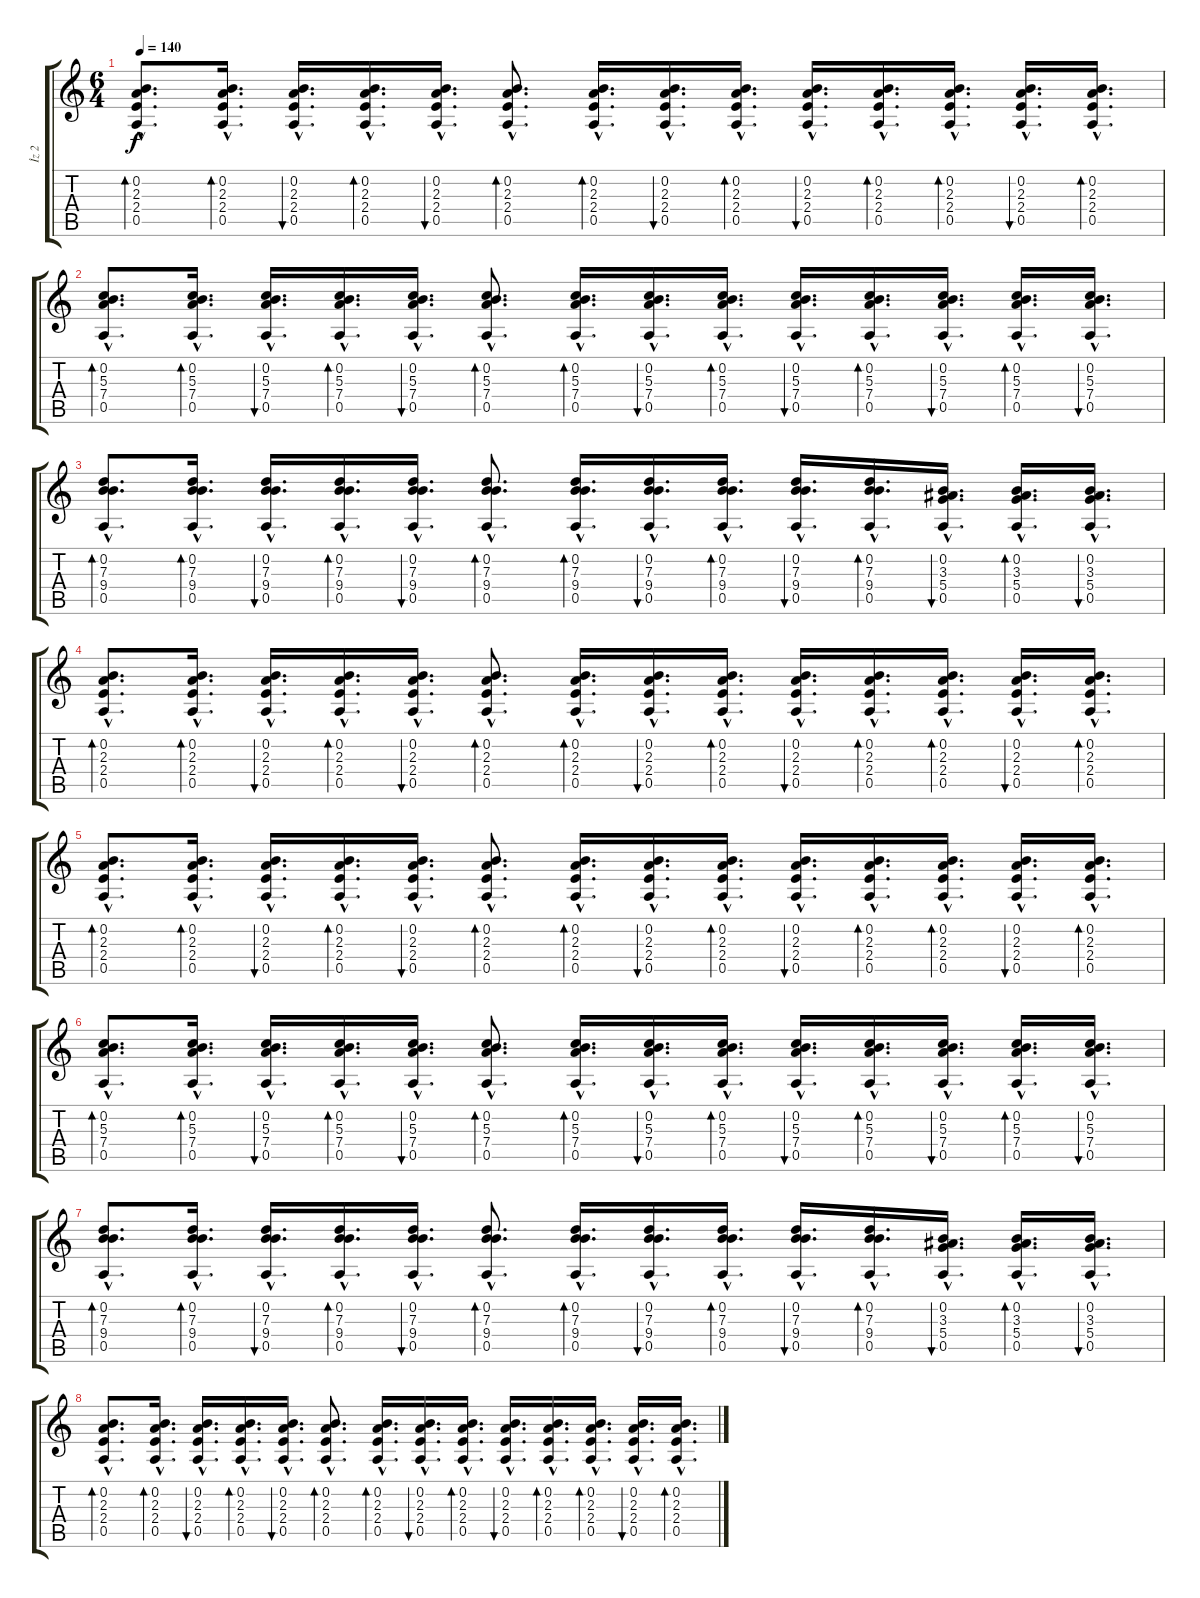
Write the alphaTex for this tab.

\track ("İz 2" "İz 2") {instrument overdrivenguitar}
\staff {score tabs}
\tuning (E4 B3 G3 D3 A2 E2) {hide}
\ts (6 4)
\tempo 140
\clef g2
\ks c
(0.2{hac} 2.3{hac} 2.4{hac} 0.5{hac}).8{d bd 30 dy f} (0.2{hac} 2.3{hac} 2.4{hac} 0.5{hac}).16{d bd 30} (0.2{hac} 2.3{hac} 2.4{hac} 0.5{hac}).16{d bu 30} (0.2{hac} 2.3{hac} 2.4{hac} 0.5{hac}).16{d bd 30} (0.2{hac} 2.3{hac} 2.4{hac} 0.5{hac}).16{d bu 30} (0.2{hac} 2.3{hac} 2.4{hac} 0.5{hac}).8{d bd 30} (0.2{hac} 2.3{hac} 2.4{hac} 0.5{hac}).16{d bd 30} (0.2{hac} 2.3{hac} 2.4{hac} 0.5{hac}).16{d bu 30} (0.2{hac} 2.3{hac} 2.4{hac} 0.5{hac}).16{d bd 30} (0.2{hac} 2.3{hac} 2.4{hac} 0.5{hac}).16{d bu 30} (0.2{hac} 2.3{hac} 2.4{hac} 0.5{hac}).16{d bd 30} (0.2{hac} 2.3{hac} 2.4{hac} 0.5{hac}).16{d bd 30} (0.2{hac} 2.3{hac} 2.4{hac} 0.5{hac}).16{d bu 30} (0.2{hac} 2.3{hac} 2.4{hac} 0.5{hac}).16{d bd 30} |
(0.2{hac} 5.3{hac} 7.4{hac} 0.5{hac}).8{d bd 30} (0.2{hac} 5.3{hac} 7.4{hac} 0.5{hac}).16{d bd 30} (0.2{hac} 5.3{hac} 7.4{hac} 0.5{hac}).16{d bu 30} (0.2{hac} 5.3{hac} 7.4{hac} 0.5{hac}).16{d bd 30} (0.2{hac} 5.3{hac} 7.4{hac} 0.5{hac}).16{d bu 30} (0.2{hac} 5.3{hac} 7.4{hac} 0.5{hac}).8{d bd 30} (0.2{hac} 5.3{hac} 7.4{hac} 0.5{hac}).16{d bd 30} (0.2{hac} 5.3{hac} 7.4{hac} 0.5{hac}).16{d bu 30} (0.2{hac} 5.3{hac} 7.4{hac} 0.5{hac}).16{d bd 30} (0.2{hac} 5.3{hac} 7.4{hac} 0.5{hac}).16{d bu 30} (0.2{hac} 5.3{hac} 7.4{hac} 0.5{hac}).16{d bd 30} (0.2{hac} 5.3{hac} 7.4{hac} 0.5{hac}).16{d bu 30} (0.2{hac} 5.3{hac} 7.4{hac} 0.5{hac}).16{d bd 30} (0.2{hac} 5.3{hac} 7.4{hac} 0.5{hac}).16{d bu 30} |
(0.2{hac} 7.3{hac} 9.4{hac} 0.5{hac}).8{d bd 30} (0.2{hac} 7.3{hac} 9.4{hac} 0.5{hac}).16{d bd 30} (0.2{hac} 7.3{hac} 9.4{hac} 0.5{hac}).16{d bu 30} (0.2{hac} 7.3{hac} 9.4{hac} 0.5{hac}).16{d bd 30} (0.2{hac} 7.3{hac} 9.4{hac} 0.5{hac}).16{d bu 30} (0.2{hac} 7.3{hac} 9.4{hac} 0.5{hac}).8{d bd 30} (0.2{hac} 7.3{hac} 9.4{hac} 0.5{hac}).16{d bd 30} (0.2{hac} 7.3{hac} 9.4{hac} 0.5{hac}).16{d bu 30} (0.2{hac} 7.3{hac} 9.4{hac} 0.5{hac}).16{d bd 30} (0.2{hac} 7.3{hac} 9.4{hac} 0.5{hac}).16{d bu 30} (0.2{hac} 7.3{hac} 9.4{hac} 0.5{hac}).16{d bd 30} (0.2{hac} 3.3{hac} 5.4{hac} 0.5{hac}).16{d bu 30} (0.2{hac} 3.3{hac} 5.4{hac} 0.5{hac}).16{d bd 30} (0.2{hac} 3.3{hac} 5.4{hac} 0.5{hac}).16{d bu 30} |
(0.2{hac} 2.3{hac} 2.4{hac} 0.5{hac}).8{d bd 30 balance 0 instrument acousticguitarnylon} (0.2{hac} 2.3{hac} 2.4{hac} 0.5{hac}).16{d bd 30} (0.2{hac} 2.3{hac} 2.4{hac} 0.5{hac}).16{d bu 30} (0.2{hac} 2.3{hac} 2.4{hac} 0.5{hac}).16{d bd 30} (0.2{hac} 2.3{hac} 2.4{hac} 0.5{hac}).16{d bu 30} (0.2{hac} 2.3{hac} 2.4{hac} 0.5{hac}).8{d bd 30} (0.2{hac} 2.3{hac} 2.4{hac} 0.5{hac}).16{d bd 30} (0.2{hac} 2.3{hac} 2.4{hac} 0.5{hac}).16{d bu 30} (0.2{hac} 2.3{hac} 2.4{hac} 0.5{hac}).16{d bd 30} (0.2{hac} 2.3{hac} 2.4{hac} 0.5{hac}).16{d bu 30} (0.2{hac} 2.3{hac} 2.4{hac} 0.5{hac}).16{d bd 30} (0.2{hac} 2.3{hac} 2.4{hac} 0.5{hac}).16{d bd 30} (0.2{hac} 2.3{hac} 2.4{hac} 0.5{hac}).16{d bu 30} (0.2{hac} 2.3{hac} 2.4{hac} 0.5{hac}).16{d bd 30} |
(0.2{hac} 2.3{hac} 2.4{hac} 0.5{hac}).8{d bd 30} (0.2{hac} 2.3{hac} 2.4{hac} 0.5{hac}).16{d bd 30} (0.2{hac} 2.3{hac} 2.4{hac} 0.5{hac}).16{d bu 30} (0.2{hac} 2.3{hac} 2.4{hac} 0.5{hac}).16{d bd 30} (0.2{hac} 2.3{hac} 2.4{hac} 0.5{hac}).16{d bu 30} (0.2{hac} 2.3{hac} 2.4{hac} 0.5{hac}).8{d bd 30} (0.2{hac} 2.3{hac} 2.4{hac} 0.5{hac}).16{d bd 30} (0.2{hac} 2.3{hac} 2.4{hac} 0.5{hac}).16{d bu 30} (0.2{hac} 2.3{hac} 2.4{hac} 0.5{hac}).16{d bd 30} (0.2{hac} 2.3{hac} 2.4{hac} 0.5{hac}).16{d bu 30} (0.2{hac} 2.3{hac} 2.4{hac} 0.5{hac}).16{d bd 30} (0.2{hac} 2.3{hac} 2.4{hac} 0.5{hac}).16{d bd 30} (0.2{hac} 2.3{hac} 2.4{hac} 0.5{hac}).16{d bu 30} (0.2{hac} 2.3{hac} 2.4{hac} 0.5{hac}).16{d bd 30} |
(0.2{hac} 5.3{hac} 7.4{hac} 0.5{hac}).8{d bd 30} (0.2{hac} 5.3{hac} 7.4{hac} 0.5{hac}).16{d bd 30} (0.2{hac} 5.3{hac} 7.4{hac} 0.5{hac}).16{d bu 30} (0.2{hac} 5.3{hac} 7.4{hac} 0.5{hac}).16{d bd 30} (0.2{hac} 5.3{hac} 7.4{hac} 0.5{hac}).16{d bu 30} (0.2{hac} 5.3{hac} 7.4{hac} 0.5{hac}).8{d bd 30} (0.2{hac} 5.3{hac} 7.4{hac} 0.5{hac}).16{d bd 30} (0.2{hac} 5.3{hac} 7.4{hac} 0.5{hac}).16{d bu 30} (0.2{hac} 5.3{hac} 7.4{hac} 0.5{hac}).16{d bd 30} (0.2{hac} 5.3{hac} 7.4{hac} 0.5{hac}).16{d bu 30} (0.2{hac} 5.3{hac} 7.4{hac} 0.5{hac}).16{d bd 30} (0.2{hac} 5.3{hac} 7.4{hac} 0.5{hac}).16{d bu 30} (0.2{hac} 5.3{hac} 7.4{hac} 0.5{hac}).16{d bd 30} (0.2{hac} 5.3{hac} 7.4{hac} 0.5{hac}).16{d bu 30} |
(0.2{hac} 7.3{hac} 9.4{hac} 0.5{hac}).8{d bd 30} (0.2{hac} 7.3{hac} 9.4{hac} 0.5{hac}).16{d bd 30} (0.2{hac} 7.3{hac} 9.4{hac} 0.5{hac}).16{d bu 30} (0.2{hac} 7.3{hac} 9.4{hac} 0.5{hac}).16{d bd 30} (0.2{hac} 7.3{hac} 9.4{hac} 0.5{hac}).16{d bu 30} (0.2{hac} 7.3{hac} 9.4{hac} 0.5{hac}).8{d bd 30} (0.2{hac} 7.3{hac} 9.4{hac} 0.5{hac}).16{d bd 30} (0.2{hac} 7.3{hac} 9.4{hac} 0.5{hac}).16{d bu 30} (0.2{hac} 7.3{hac} 9.4{hac} 0.5{hac}).16{d bd 30} (0.2{hac} 7.3{hac} 9.4{hac} 0.5{hac}).16{d bu 30} (0.2{hac} 7.3{hac} 9.4{hac} 0.5{hac}).16{d bd 30} (0.2{hac} 3.3{hac} 5.4{hac} 0.5{hac}).16{d bu 30} (0.2{hac} 3.3{hac} 5.4{hac} 0.5{hac}).16{d bd 30} (0.2{hac} 3.3{hac} 5.4{hac} 0.5{hac}).16{d bu 30} |
(0.2{hac} 2.3{hac} 2.4{hac} 0.5{hac}).8{d bd 30} (0.2{hac} 2.3{hac} 2.4{hac} 0.5{hac}).16{d bd 30} (0.2{hac} 2.3{hac} 2.4{hac} 0.5{hac}).16{d bu 30} (0.2{hac} 2.3{hac} 2.4{hac} 0.5{hac}).16{d bd 30} (0.2{hac} 2.3{hac} 2.4{hac} 0.5{hac}).16{d bu 30} (0.2{hac} 2.3{hac} 2.4{hac} 0.5{hac}).8{d bd 30} (0.2{hac} 2.3{hac} 2.4{hac} 0.5{hac}).16{d bd 30} (0.2{hac} 2.3{hac} 2.4{hac} 0.5{hac}).16{d bu 30} (0.2{hac} 2.3{hac} 2.4{hac} 0.5{hac}).16{d bd 30} (0.2{hac} 2.3{hac} 2.4{hac} 0.5{hac}).16{d bu 30} (0.2{hac} 2.3{hac} 2.4{hac} 0.5{hac}).16{d bd 30} (0.2{hac} 2.3{hac} 2.4{hac} 0.5{hac}).16{d bd 30} (0.2{hac} 2.3{hac} 2.4{hac} 0.5{hac}).16{d bu 30} (0.2{hac} 2.3{hac} 2.4{hac} 0.5{hac}).16{d bd 30}
